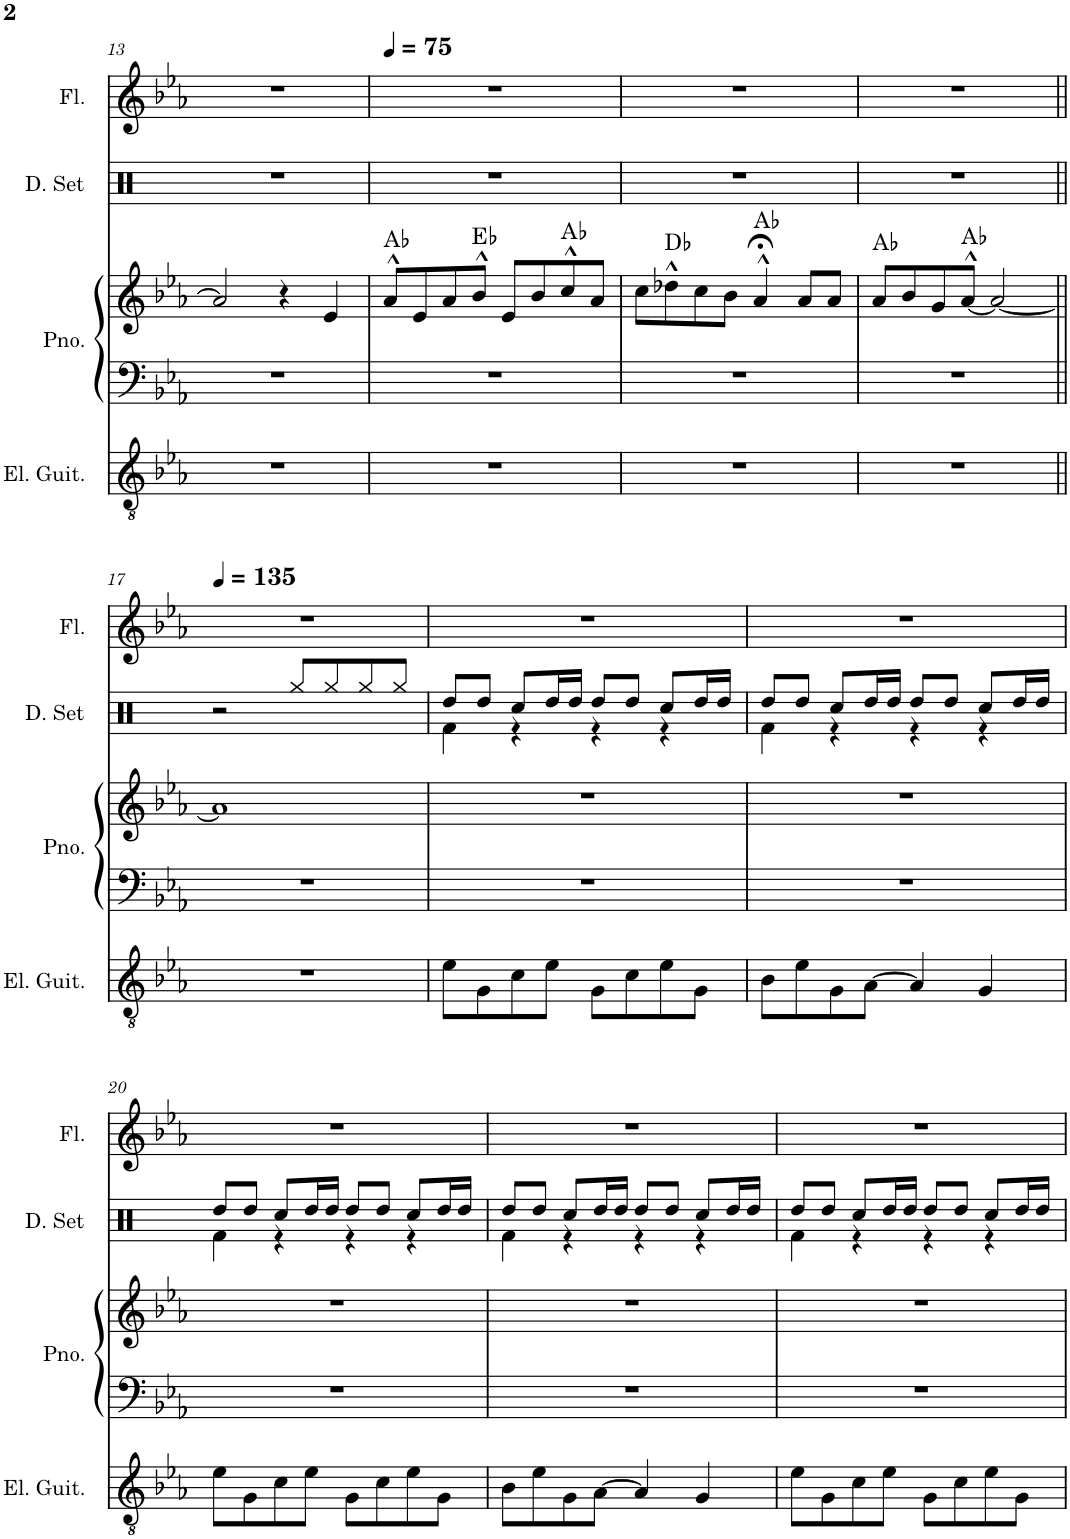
**kern	**kern	**kern	**harte	**kern	**kern
*part4	*part3	*part3	*part3	*part2	*part1
*staff5	*staff4	*staff3	*	*staff2	*staff1
*I"Electric Guitar	*I"Piano	*	*	*I"Drumset	*I"Flute
*I'El. Guit.	*I'Pno.	*	*	*I'D. Set	*I'Fl.
!!LO:PB:g=z
*clefGv2	*clefF4	*clefG2	*	*clefX	*clefG2
*k[b-e-a-]	*k[b-e-a-]	*k[b-e-a-]	*	*k[]	*k[b-e-a-]
*M4/4	*M4/4	*M4/4	*	*M4/4	*M4/4
=13	=13	=13	=13	=13	=13
1r	1r	2a-/]	.	1r	1r
.	.	4r	.	.	.
.	.	4e-/	.	.	.
=14	=14	=14	=14	=14	=14
*	*	*	*	*	*MM75
1r	1r	8a-^^/L	Ab:maj	1r	1r
.	.	8e-/	.	.	.
.	.	8a-/	.	.	.
.	.	8b-^^/J	Eb:maj	.	.
.	.	8e-/L	.	.	.
.	.	8b-/	.	.	.
.	.	8cc^^/	Ab:maj	.	.
.	.	8a-/J	.	.	.
=15	=15	=15	=15	=15	=15
1r	1r	8cc\L	.	1r	1r
.	.	8dd-X^^\	Db:maj	.	.
.	.	8cc\	.	.	.
.	.	8b-\J	.	.	.
.	.	4a-;<^^/	Ab:maj	.	.
.	.	8a-/L	.	.	.
.	.	8a-/J	.	.	.
=16	=16	=16	=16	=16	=16
1r	1r	8a-/L	Ab:maj	1r	1r
.	.	8b-/	.	.	.
.	.	8g/	.	.	.
.	.	[8a-^^/J	Ab:maj	.	.
.	.	2a-/_	.	.	.
!!LO:LB:g=z
=17||	=17||	=17||	=17||	=17||	=17||
*	*	*	*	*	*MM135
1r	1r	1a-]	.	2r	1r
.	.	.	.	8Rgg/L	.
.	.	.	.	8Rgg/	.
.	.	.	.	8Rgg/	.
.	.	.	.	8Rgg/J	.
=18	=18	=18	=18	=18	=18
*	*	*	*	*^	*
8e-\L	1r	1r	.	8Rdd/L	4Rf\	1r
8G\	.	.	.	8Rdd/J	.	.
8c\	.	.	.	8Rcc/L	4r	.
8e-\J	.	.	.	16Rdd/L	.	.
.	.	.	.	16Rdd/JJ	.	.
8G\L	.	.	.	8Rdd/L	4r	.
8c\	.	.	.	8Rdd/J	.	.
8e-\	.	.	.	8Rcc/L	4r	.
8G\J	.	.	.	16Rdd/L	.	.
.	.	.	.	16Rdd/JJ	.	.
=19	=19	=19	=19	=19	=19	=19
8B-\L	1r	1r	.	8Rdd/L	4Rf\	1r
8e-\	.	.	.	8Rdd/J	.	.
8G\	.	.	.	8Rcc/L	4r	.
[8A-\J	.	.	.	16Rdd/L	.	.
.	.	.	.	16Rdd/JJ	.	.
4A-/]	.	.	.	8Rdd/L	4r	.
.	.	.	.	8Rdd/J	.	.
4G/	.	.	.	8Rcc/L	4r	.
.	.	.	.	16Rdd/L	.	.
.	.	.	.	16Rdd/JJ	.	.
!!LO:LB:g=z
=20	=20	=20	=20	=20	=20	=20
8e-\L	1r	1r	.	8Rdd/L	4Rf\	1r
8G\	.	.	.	8Rdd/J	.	.
8c\	.	.	.	8Rcc/L	4r	.
8e-\J	.	.	.	16Rdd/L	.	.
.	.	.	.	16Rdd/JJ	.	.
8G\L	.	.	.	8Rdd/L	4r	.
8c\	.	.	.	8Rdd/J	.	.
8e-\	.	.	.	8Rcc/L	4r	.
8G\J	.	.	.	16Rdd/L	.	.
.	.	.	.	16Rdd/JJ	.	.
=21	=21	=21	=21	=21	=21	=21
8B-\L	1r	1r	.	8Rdd/L	4Rf\	1r
8e-\	.	.	.	8Rdd/J	.	.
8G\	.	.	.	8Rcc/L	4r	.
[8A-\J	.	.	.	16Rdd/L	.	.
.	.	.	.	16Rdd/JJ	.	.
4A-/]	.	.	.	8Rdd/L	4r	.
.	.	.	.	8Rdd/J	.	.
4G/	.	.	.	8Rcc/L	4r	.
.	.	.	.	16Rdd/L	.	.
.	.	.	.	16Rdd/JJ	.	.
=22	=22	=22	=22	=22	=22	=22
8e-\L	1r	1r	.	8Rdd/L	4Rf\	1r
8G\	.	.	.	8Rdd/J	.	.
8c\	.	.	.	8Rcc/L	4r	.
8e-\J	.	.	.	16Rdd/L	.	.
.	.	.	.	16Rdd/JJ	.	.
8G\L	.	.	.	8Rdd/L	4r	.
8c\	.	.	.	8Rdd/J	.	.
8e-\	.	.	.	8Rcc/L	4r	.
8G\J	.	.	.	16Rdd/L	.	.
.	.	.	.	16Rdd/JJ	.	.
*	*	*	*	*v	*v	*
=	=	=	=	=	=
*-	*-	*-	*-	*-	*-
